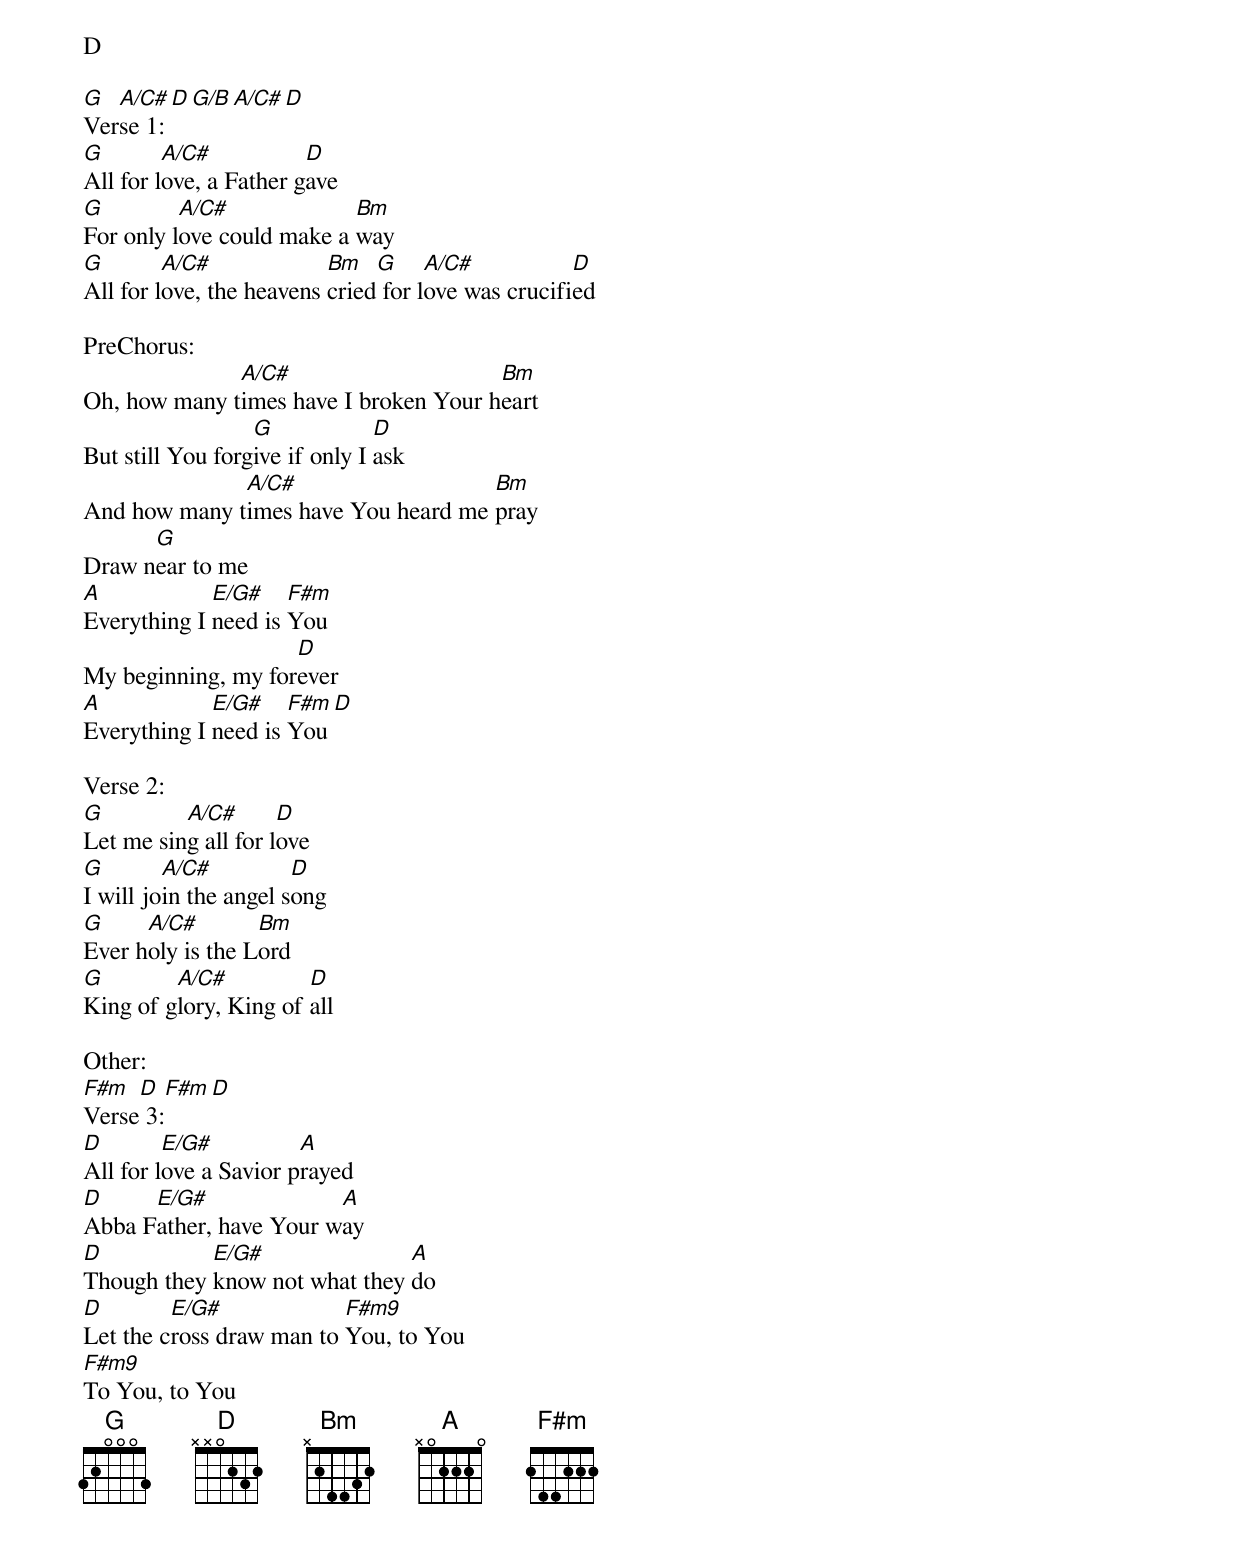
D

G  A/C#  D  G/B  A/C#  D
Verse 1:
G        A/C#           D
All for love, a Father gave
G         A/C#             Bm
For only love could make a way
G        A/C#             Bm   G     A/C#           D
All for love, the heavens cried for love was crucified

PreChorus:
              A/C#                     Bm
Oh, how many times have I broken Your heart
                  G             D
But still You forgive if only I ask
              A/C#                   Bm
And how many times have You heard me pray
      G
Draw near to me
A            E/G#    F#m
Everything I need is You
                    D
My beginning, my forever
A            E/G#    F#m D
Everything I need is You

Verse 2:
G         A/C#       D
Let me sing all for love
G        A/C#          D
I will join the angel song
G     A/C#        Bm
Ever holy is the Lord
G        A/C#          D
King of glory, King of all

Other:
F#m  D  F#m  D
Verse 3:
D        E/G#          A
All for love a Savior prayed
D     E/G#              A
Abba Father, have Your way
D           E/G#               A
Though they know not what they do
D        E/G#             F#m9
Let the cross draw man to You, to You
F#m9
To You, to You
